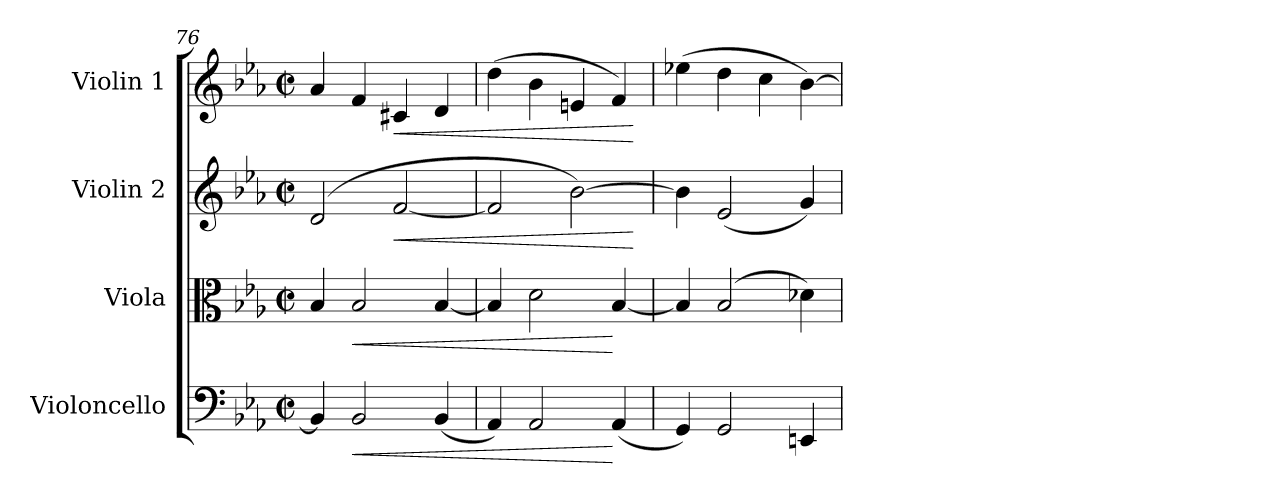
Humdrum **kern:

**kern	**dynam	**kern	**dynam	**kern	**dynam	**kern	**dynam
*part4	*part4	*part3	*part3	*part2	*part2	*part1	*part1
*staff4	*staff4	*staff3	*staff3	*staff2	*staff2	*staff1	*staff1
*I"Violoncello	*	*I"Viola	*	*I"Violin 2	*	*I"Violin 1	*
*I'Vc	*	*I'Vla	*	*I'Vln	*	*I'Vln	*
*clefF4	*	*clefC3	*	*clefG2	*	*clefG2	*
*k[b-e-a-]	*	*k[b-e-a-]	*	*k[b-e-a-]	*	*k[b-e-a-]	*
*M2/2	*	*M2/2	*	*M2/2	*	*M2/2	*
*met(c|)	*	*met(c|)	*	*met(c|)	*	*met(c|)	*
=76	=76	=76	=76	=76	=76	=76	=76
4BB-/]	.	4B-/	.	(2d/	.	4a-/	.
!	!LO:HP:b	!	!LO:HP:b	!	!	!	!
2BB-/	<	2B-/	<	.	.	4f/	.
!	!	!	!	!	!LO:HP:b	!	!LO:HP:b
.	.	.	.	[2f/	<	4c#X/	<
(4BB-/	.	[4B-/	.	.	.	4d/	.
=77	=77	=77	=77	=77	=77	=77	=77
4AA-/)	.	4B-/]	.	2f/]	.	(4dd\	.
2AA-/	.	2d\	.	.	.	4b-\	.
.	.	.	.	[2b-\)	.	4en/	.
(4AA-/	[	[4B-/	[	.	.	4f/)	.
.	.	.	.	.	[	.	[
=78	=78	=78	=78	=78	=78	=78	=78
4GG/)	.	4B-/]	.	4b-\]	.	(4ee-X\	.
2GG/	.	(2B-/	.	(2e-/	.	4dd\	.
.	.	.	.	.	.	4cc\	.
4EEn/	.	4d-X\)	.	4g/)	.	[4b-\)	.
=	=	=	=	=	=	=	=
*-	*-	*-	*-	*-	*-	*-	*-
